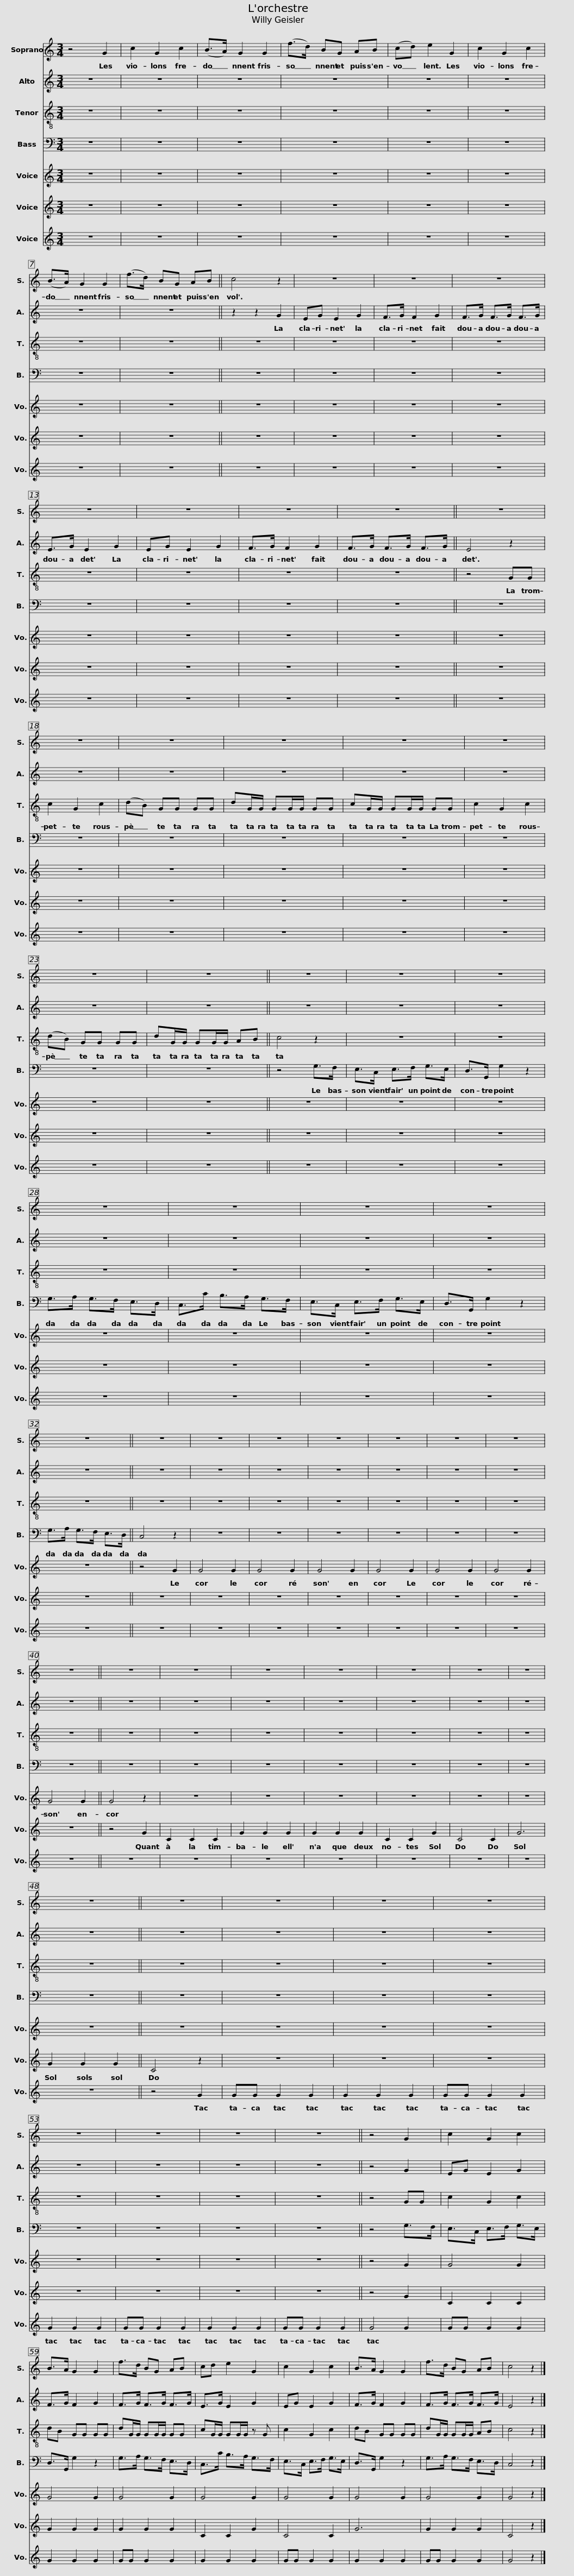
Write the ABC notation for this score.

X:1
%%score 1 2 3 4 5 6 7
L:1/8
M:3/4
I:linebreak $
K:C
V:1 treble
V:2 treble
V:3 treble-8
V:4 bass
V:5 treble
V:6 treble
V:7 treble
V:1
 z4 G2 | c2 G2 c2 | (B>A) G2 G2 | (f>d) BG AB | (cd) e2 G2 | %5
 c2 G2 c2 |$ (B>A) G2 G2 | (f>d) BG AB || c4 z2 | z6 | %10
 z6 | z6 |$ z6 | z6 | z6 | %15
 z6 || z6 | z6 |$ z6 | z6 | %20
 z6 | z6 | z6 |$ z6 || z6 | %25
 z6 | z6 | z6 |$ z6 | z6 | %30
 z6 | z6 || z6 | z6 |$ z6 | %35
 z6 | z6 | z6 | z6 | z6 || %40
 z6 | z6 | z6 | z6 |$ z6 | %45
 z6 | z6 | z6 || z6 | z6 | %50
 z6 | z6 | z6 |$ z6 | z6 | %55
 z6 || z4 G2 | c2 G2 c2 | B>A G2 G2 |$ f>d BG AB | %60
 cd e2 G2 | c2 G2 c2 | B>A G2 G2 | f>d BG AB | c4 z2 |] %65
V:2
 z6 | z6 | z6 | z6 | z6 | %5
 z6 |$ z6 | z6 || z2 z2 G2 | EG E2 G2 | %10
 F>G F2 G2 | F>G F>G F>G |$ E>G E2 G2 | EG E2 G2 |[K:C] F>G F2 G2 | %15
 F>G F>G F>G || E4 z2 | z6 |$ z6 | z6 | %20
 z6 | z6 | z6 |$ z6 || z6 | %25
 z6 | z6 | z6 |$ z6 | z6 | %30
 z6 | z6 || z6 | z6 |$ z6 | %35
 z6 | z6 | z6 | z6 | z6 || %40
 z6 | z6 | z6 | z6 |$ z6 | %45
 z6 | z6 | z6 || z6 | z6 | %50
 z6 | z6 | z6 |$ z6 | z6 | %55
 z6 || z4 G2 | EG E2 G2 | F>G F2 G2 |$ F>G F>G F>G | %60
 E>G E2 G2 | EG E2 G2 | F>G F2 G2 | F>G F>G F>G | E4 z2 |] %65
V:3
 z6 | z6 | z6 | z6 | z6 | %5
 z6 |$ z6 | z6 || z6 | z6 | %10
 z6 | z6 |$ z6 | z6 |[K:C] z6 | %15
 z6 || z4 GG | c2 G2 c2 |$ (dB) GG GG | dG/G/ GG/G/ GG | %20
 cG/G/ GG/G/ GG | c2 G2 c2 | (dB) GG GG |$ dG/G/ GG/G/ AB || c4 z2 | %25
 z6 | z6 | z6 |$ z6 | z6 | %30
 z6 | z6 || z6 | z6 |$ z6 | %35
 z6 | z6 | z6 | z6 | z6 || %40
 z6 | z6 | z6 | z6 |$ z6 | %45
 z6 | z6 | z6 || z6 | z6 | %50
 z6 | z6 | z6 |$ z6 | z6 | %55
 z6 || z4 GG | c2 G2 c2 | dB GG GG |$ dG/G/ GG/G/ GG | %60
 cG/G/ GG/G/ z G | c2 G2 c2 | dB GG GG | dG/G/ GG/G/ AB | c4 z2 |] %65
V:4
 z6 | z6 | z6 | z6 | z6 | %5
 z6 |$ z6 | z6 || z6 | z6 | %10
 z6 | z6 |$ z6 | z6 |[K:C] z6 | %15
 z6 || z6 | z6 |$ z6 | z6 | %20
 z6 | z6 | z6 |$ z6 || z4 G,>F, | %25
 E,>C, E,>F, G,>E, | D,>G,, G,2 z2 | G,>A, G,>F, E,>D, |$ C,>C B,>A, G,>F, | E,>C, E,>F, G,>E, | %30
 D,>G,, G,2 z2 | G,>A, G,>F, E,>D, || C,4 z2 | z6 |$ z6 | %35
 z6 | z6 | z6 | z6 | z6 || %40
 z6 | z6 | z6 | z6 |$ z6 | %45
 z6 | z6 | z6 || z6 | z6 | %50
 z6 | z6 | z6 |$ z6 | z6 | %55
 z6 || z4 G,>F, | E,>C, E,>F, G,>E, | D,>G,, G,2 z2 |$ G,>A, G,>F, E,>D, | %60
 C,>C B,>A, G,>F, | E,>C, E,>F, G,>E, | D,>G,, G,2 z2 | G,>A, G,>F, E,>D, | C,4 z2 |] %65
V:5
 z6 | z6 | z6 | z6 | z6 | %5
 z6 |$ z6 | z6 || z6 | z6 | %10
 z6 | z6 |$ z6 | z6 |[K:C] z6 | %15
 z6 || z6 | z6 |$ z6 | z6 | %20
 z6 | z6 | z6 |$ z6 || z6 | %25
 z6 | z6 | z6 |$ z6 | z6 | %30
 z6 | z6 || z4 G2 | G4 G2 |$ G4 G2 | %35
 G4 G2 | G4 G2 | G4 G2 | G4 G2 | G4 G2 || %40
 G4 z2 | z6 | z6 | z6 |$ z6 | %45
 z6 | z6 | z6 || z6 | z6 | %50
 z6 | z6 | z6 |$ z6 | z6 | %55
 z6 || z4 G2 | G4 G2 | G4 G2 |$ G4 G2 | %60
 G4 G2 | G4 G2 | G4 G2 | G4 G2 | G4 z2 |] %65
V:6
 z6 | z6 | z6 | z6 | z6 | %5
 z6 |$ z6 | z6 || z6 | z6 | %10
 z6 | z6 |$ z6 | z6 |[K:C] z6 | %15
 z6 || z6 | z6 |$ z6 | z6 | %20
 z6 | z6 | z6 |$ z6 || z6 | %25
 z6 | z6 | z6 |$ z6 | z6 | %30
 z6 | z6 || z6 | z6 |$ z6 | %35
 z6 | z6 | z6 | z6 | z6 || %40
 z4 G2 | C2 C2 C2 | G2 G2 G2 | G2 G2 G2 |$ C2 C2 G2 | %45
 C4 C2 | G6 | G2 G2 G2 || C4 z2 | z6 | %50
 z6 | z6 | z6 |$ z6 | z6 | %55
 z6 || z4 G2 | C2 C2 C2 | G2 G2 G2 |$ G2 G2 G2 | %60
 C2 C2 G2 | C4 C2 | G6 | G2 G2 G2 | C4 z2 |] %65
V:7
 z6 | z6 | z6 | z6 | z6 | %5
 z6 |$ z6 | z6 || z6 | z6 | %10
 z6 | z6 |$ z6 | z6 |[K:C] z6 | %15
 z6 || z6 | z6 |$ z6 | z6 | %20
 z6 | z6 | z6 |$ z6 || z6 | %25
 z6 | z6 | z6 |$ z6 | z6 | %30
 z6 | z6 || z6 | z6 |$ z6 | %35
 z6 | z6 | z6 | z6 | z6 || %40
 z6 | z6 | z6 | z6 |$ z6 | %45
 z6 | z6 | z6 || z4 G2 | GG G2 G2 | %50
 G2 G2 G2 | GG G2 G2 | G2 G2 G2 |$ GG G2 G2 | G2 G2 G2 | %55
 GG G2 G2 || G4 G2 | GG G2 G2 | G2 G2 G2 |$ GG G2 G2 | %60
 G2 G2 G2 | GG G2 G2 | G2 G2 G2 | GG G2 G2 | G4 z2 |] %65
